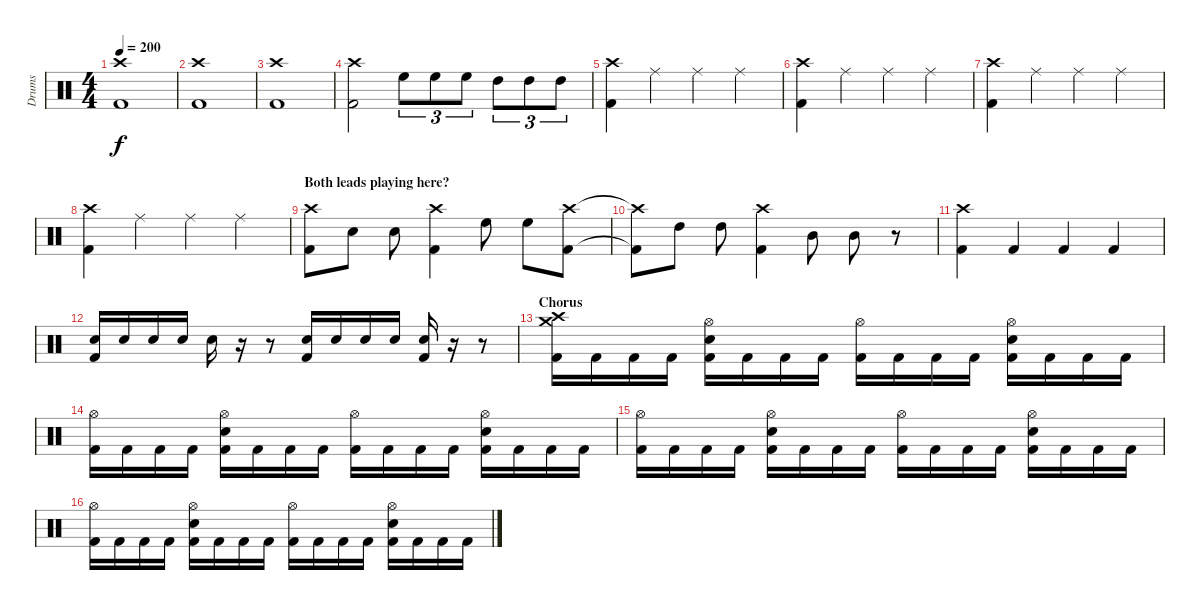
\track ("Drums" "Drums") {instrument percussion}
\staff {score}
\articulation defaults
\ts (4 4)
\tempo 200
\clef neutral
\ks c
("Crash high (hit)" "Kick (hit) 2").1{dy f} |
("Crash high (hit)" "Kick (hit) 2").1 |
("Crash high (hit)" "Kick (hit) 2").1 |
("Crash high (hit)" "Kick (hit) 2").2 "High Floor Tom (hit)".8{tu (3 2)} "High Floor Tom (hit)".8{tu (3 2)} "High Floor Tom (hit)".8{tu (3 2)} "High Tom (hit)".8{tu (3 2)} "High Tom (hit)".8{tu (3 2)} "High Tom (hit)".8{tu (3 2)} |
("Crash high (hit)" "Kick (hit) 2").4 "Ride (middle)".4 "Ride (middle)".4 "Ride (middle)".4 |
("Crash high (hit)" "Kick (hit) 2").4 "Ride (middle)".4 "Ride (middle)".4 "Ride (middle)".4 |
("Crash high (hit)" "Kick (hit) 2").4 "Ride (middle)".4 "Ride (middle)".4 "Ride (middle)".4 |
("Crash high (hit)" "Kick (hit) 2").4 "Ride (middle)".4 "Ride (middle)".4 "Ride (middle)".4 |
\section ("" "Both leads playing here?")
("Crash high (hit)" "Kick (hit) 2").8 "Electric Snare (hit)".8 "Electric Snare (hit)".8 ("Crash high (hit)" "Kick (hit) 2").4 "High Floor Tom (hit)".8 "High Floor Tom (hit)".8 ("Crash high (hit)" "Kick (hit) 2").8 |
("Crash high (hit)"{t} "Kick (hit) 2"{t}).8 "High Tom (hit)".8 "High Tom (hit)".8 ("Crash high (hit)" "Kick (hit) 2").4 "Mid Tom (hit)".8 "Mid Tom (hit)".8 r.8 |
("Crash high (hit)" "Kick (hit) 2").4 "Kick (hit) 2".4 "Kick (hit) 2".4 "Kick (hit) 2".4 |
("Electric Snare (hit)" "Kick (hit) 2").16 "Electric Snare (hit)".16 "Electric Snare (hit)".16 "Electric Snare (hit)".16 "Electric Snare (hit)".16 r.16 r.8 ("Electric Snare (hit)" "Kick (hit) 2").16 "Electric Snare (hit)".16 "Electric Snare (hit)".16 "Electric Snare (hit)".16 ("Electric Snare (hit)" "Kick (hit) 2").16 r.16 r.8 |
\section ("" "Chorus")
("Crash medium (hit)" "Crash high (hit)" "Kick (hit) 2").16 "Kick (hit) 2".16 "Kick (hit) 2".16 "Kick (hit) 2".16 ("Hi-Hat (open)" "Electric Snare (hit)" "Kick (hit) 2").16 "Kick (hit) 2".16 "Kick (hit) 2".16 "Kick (hit) 2".16 ("Hi-Hat (open)" "Kick (hit) 2").16 "Kick (hit) 2".16 "Kick (hit) 2".16 "Kick (hit) 2".16 ("Hi-Hat (open)" "Electric Snare (hit)" "Kick (hit) 2").16 "Kick (hit) 2".16 "Kick (hit) 2".16 "Kick (hit) 2".16 |
("Hi-Hat (open)" "Kick (hit) 2").16 "Kick (hit) 2".16 "Kick (hit) 2".16 "Kick (hit) 2".16 ("Hi-Hat (open)" "Electric Snare (hit)" "Kick (hit) 2").16 "Kick (hit) 2".16 "Kick (hit) 2".16 "Kick (hit) 2".16 ("Hi-Hat (open)" "Kick (hit) 2").16 "Kick (hit) 2".16 "Kick (hit) 2".16 "Kick (hit) 2".16 ("Hi-Hat (open)" "Electric Snare (hit)" "Kick (hit) 2").16 "Kick (hit) 2".16 "Kick (hit) 2".16 "Kick (hit) 2".16 |
("Hi-Hat (open)" "Kick (hit) 2").16 "Kick (hit) 2".16 "Kick (hit) 2".16 "Kick (hit) 2".16 ("Hi-Hat (open)" "Electric Snare (hit)" "Kick (hit) 2").16 "Kick (hit) 2".16 "Kick (hit) 2".16 "Kick (hit) 2".16 ("Hi-Hat (open)" "Kick (hit) 2").16 "Kick (hit) 2".16 "Kick (hit) 2".16 "Kick (hit) 2".16 ("Hi-Hat (open)" "Electric Snare (hit)" "Kick (hit) 2").16 "Kick (hit) 2".16 "Kick (hit) 2".16 "Kick (hit) 2".16 |
("Hi-Hat (open)" "Kick (hit) 2").16 "Kick (hit) 2".16 "Kick (hit) 2".16 "Kick (hit) 2".16 ("Hi-Hat (open)" "Electric Snare (hit)" "Kick (hit) 2").16 "Kick (hit) 2".16 "Kick (hit) 2".16 "Kick (hit) 2".16 ("Hi-Hat (open)" "Kick (hit) 2").16 "Kick (hit) 2".16 "Kick (hit) 2".16 "Kick (hit) 2".16 ("Hi-Hat (open)" "Electric Snare (hit)" "Kick (hit) 2").16 "Kick (hit) 2".16 "Kick (hit) 2".16 "Kick (hit) 2".16
